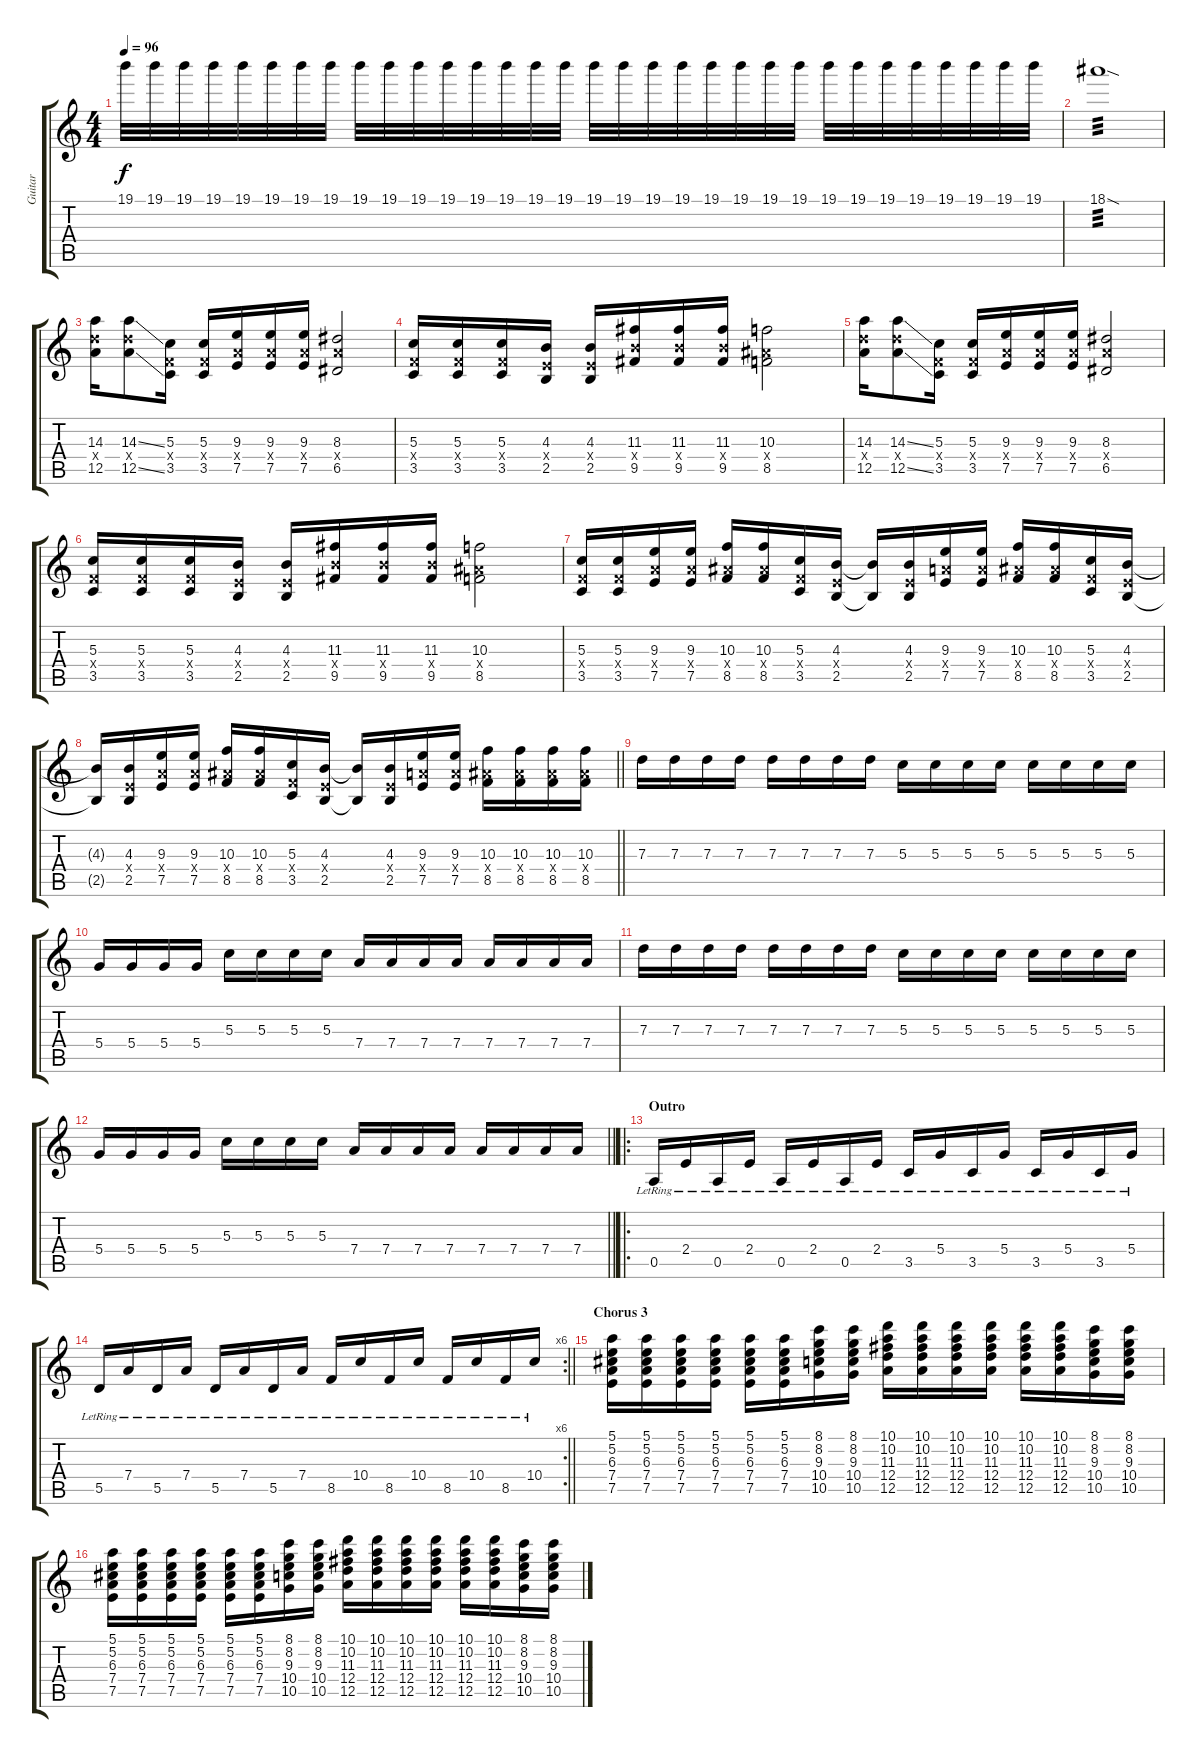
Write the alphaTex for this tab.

\track ("Guitar" "Guitar") {instrument distortionguitar}
\staff {score tabs}
\tuning (E4 B3 G3 D3 A2 E2) {hide}
\ts (4 4)
\tempo 96
\clef g2
\ks c
19.1.32{dy f} 19.1.32 19.1.32 19.1.32 19.1.32 19.1.32 19.1.32 19.1.32 19.1.32 19.1.32 19.1.32 19.1.32 19.1.32 19.1.32 19.1.32 19.1.32 19.1.32 19.1.32 19.1.32 19.1.32 19.1.32 19.1.32 19.1.32 19.1.32 19.1.32 19.1.32 19.1.32 19.1.32 19.1.32 19.1.32 19.1.32 19.1.32 |
18.1{sod}.1{tp 3} |
(14.3 12.4{x} 12.5).16 (14.3{ss} 12.4{x} 12.5{ss}).8 (5.3 3.4{x} 3.5).16 (5.3 3.4{x} 3.5).16 (9.3 7.4{x} 7.5).16 (9.3 7.4{x} 7.5).16 (9.3 7.4{x} 7.5).16 (8.3 7.4{x} 6.5).2 |
(5.3 3.4{x} 3.5).16 (5.3 3.4{x} 3.5).16 (5.3 3.4{x} 3.5).16 (4.3 2.4{x} 2.5).16 (4.3 2.4{x} 2.5).16 (11.3 9.4{x} 9.5).16 (11.3 9.4{x} 9.5).16 (11.3 9.4{x} 9.5).16 (10.3 8.4{x} 8.5).2 |
(14.3 12.4{x} 12.5).16 (14.3{ss} 12.4{x} 12.5{ss}).8 (5.3 3.4{x} 3.5).16 (5.3 3.4{x} 3.5).16 (9.3 7.4{x} 7.5).16 (9.3 7.4{x} 7.5).16 (9.3 7.4{x} 7.5).16 (8.3 7.4{x} 6.5).2 |
(5.3 3.4{x} 3.5).16 (5.3 3.4{x} 3.5).16 (5.3 3.4{x} 3.5).16 (4.3 2.4{x} 2.5).16 (4.3 2.4{x} 2.5).16 (11.3 9.4{x} 9.5).16 (11.3 9.4{x} 9.5).16 (11.3 9.4{x} 9.5).16 (10.3 8.4{x} 8.5).2 |
(5.3 3.4{x} 3.5).16 (5.3 3.4{x} 3.5).16 (9.3 7.4{x} 7.5).16 (9.3 7.4{x} 7.5).16 (10.3 8.4{x} 8.5).16 (10.3 8.4{x} 8.5).16 (5.3 3.4{x} 3.5).16 (4.3 2.4{x} 2.5).16 (4.3{t} 2.5{t}).16 (4.3 2.4{x} 2.5).16 (9.3 7.4{x} 7.5).16 (9.3 7.4{x} 7.5).16 (10.3 8.4{x} 8.5).16 (10.3 8.4{x} 8.5).16 (5.3 3.4{x} 3.5).16 (4.3 2.4{x} 2.5).16 |
\barLineRight lightlight
(4.3{t} 2.5{t}).16 (4.3 2.4{x} 2.5).16 (9.3 7.4{x} 7.5).16 (9.3 7.4{x} 7.5).16 (10.3 8.4{x} 8.5).16 (10.3 8.4{x} 8.5).16 (5.3 3.4{x} 3.5).16 (4.3 2.4{x} 2.5).16 (4.3{t} 2.5{t}).16 (4.3 2.4{x} 2.5).16 (9.3 7.4{x} 7.5).16 (9.3 7.4{x} 7.5).16 (10.3 8.4{x} 8.5).16 (10.3 8.4{x} 8.5).16 (10.3 8.4{x} 8.5).16 (10.3 8.4{x} 8.5).16 |
7.3.16 7.3.16 7.3.16 7.3.16 7.3.16 7.3.16 7.3.16 7.3.16 5.3.16 5.3.16 5.3.16 5.3.16 5.3.16 5.3.16 5.3.16 5.3.16 |
5.4.16 5.4.16 5.4.16 5.4.16 5.3.16 5.3.16 5.3.16 5.3.16 7.4.16 7.4.16 7.4.16 7.4.16 7.4.16 7.4.16 7.4.16 7.4.16 |
7.3.16 7.3.16 7.3.16 7.3.16 7.3.16 7.3.16 7.3.16 7.3.16 5.3.16 5.3.16 5.3.16 5.3.16 5.3.16 5.3.16 5.3.16 5.3.16 |
\barLineRight lightlight
5.4.16 5.4.16 5.4.16 5.4.16 5.3.16 5.3.16 5.3.16 5.3.16 7.4.16 7.4.16 7.4.16 7.4.16 7.4.16 7.4.16 7.4.16 7.4.16 |
\ro
\section ("" "Outro")
0.5{lr}.16 2.4{lr}.16 0.5{lr}.16 2.4{lr}.16 0.5{lr}.16 2.4{lr}.16 0.5{lr}.16 2.4{lr}.16 3.5{lr}.16 5.4{lr}.16 3.5{lr}.16 5.4{lr}.16 3.5{lr}.16 5.4{lr}.16 3.5{lr}.16 5.4{lr}.16 |
\rc 6
\barLineRight lightlight
5.5{lr}.16 7.4{lr}.16 5.5{lr}.16 7.4{lr}.16 5.5{lr}.16 7.4{lr}.16 5.5{lr}.16 7.4{lr}.16 8.5{lr}.16 10.4{lr}.16 8.5{lr}.16 10.4{lr}.16 8.5{lr}.16 10.4{lr}.16 8.5{lr}.16 10.4{lr}.16 |
\section ("" "Chorus 3")
(5.1 5.2 6.3 7.4 7.5).16 (5.1 5.2 6.3 7.4 7.5).16 (5.1 5.2 6.3 7.4 7.5).16 (5.1 5.2 6.3 7.4 7.5).16 (5.1 5.2 6.3 7.4 7.5).16 (5.1 5.2 6.3 7.4 7.5).16 (8.1 8.2 9.3 10.4 10.5).16 (8.1 8.2 9.3 10.4 10.5).16 (10.1 10.2 11.3 12.4 12.5).16 (10.1 10.2 11.3 12.4 12.5).16 (10.1 10.2 11.3 12.4 12.5).16 (10.1 10.2 11.3 12.4 12.5).16 (10.1 10.2 11.3 12.4 12.5).16 (10.1 10.2 11.3 12.4 12.5).16 (8.1 8.2 9.3 10.4 10.5).16 (8.1 8.2 9.3 10.4 10.5).16 |
(5.1 5.2 6.3 7.4 7.5).16 (5.1 5.2 6.3 7.4 7.5).16 (5.1 5.2 6.3 7.4 7.5).16 (5.1 5.2 6.3 7.4 7.5).16 (5.1 5.2 6.3 7.4 7.5).16 (5.1 5.2 6.3 7.4 7.5).16 (8.1 8.2 9.3 10.4 10.5).16 (8.1 8.2 9.3 10.4 10.5).16 (10.1 10.2 11.3 12.4 12.5).16 (10.1 10.2 11.3 12.4 12.5).16 (10.1 10.2 11.3 12.4 12.5).16 (10.1 10.2 11.3 12.4 12.5).16 (10.1 10.2 11.3 12.4 12.5).16 (10.1 10.2 11.3 12.4 12.5).16 (8.1 8.2 9.3 10.4 10.5).16 (8.1 8.2 9.3 10.4 10.5).16
